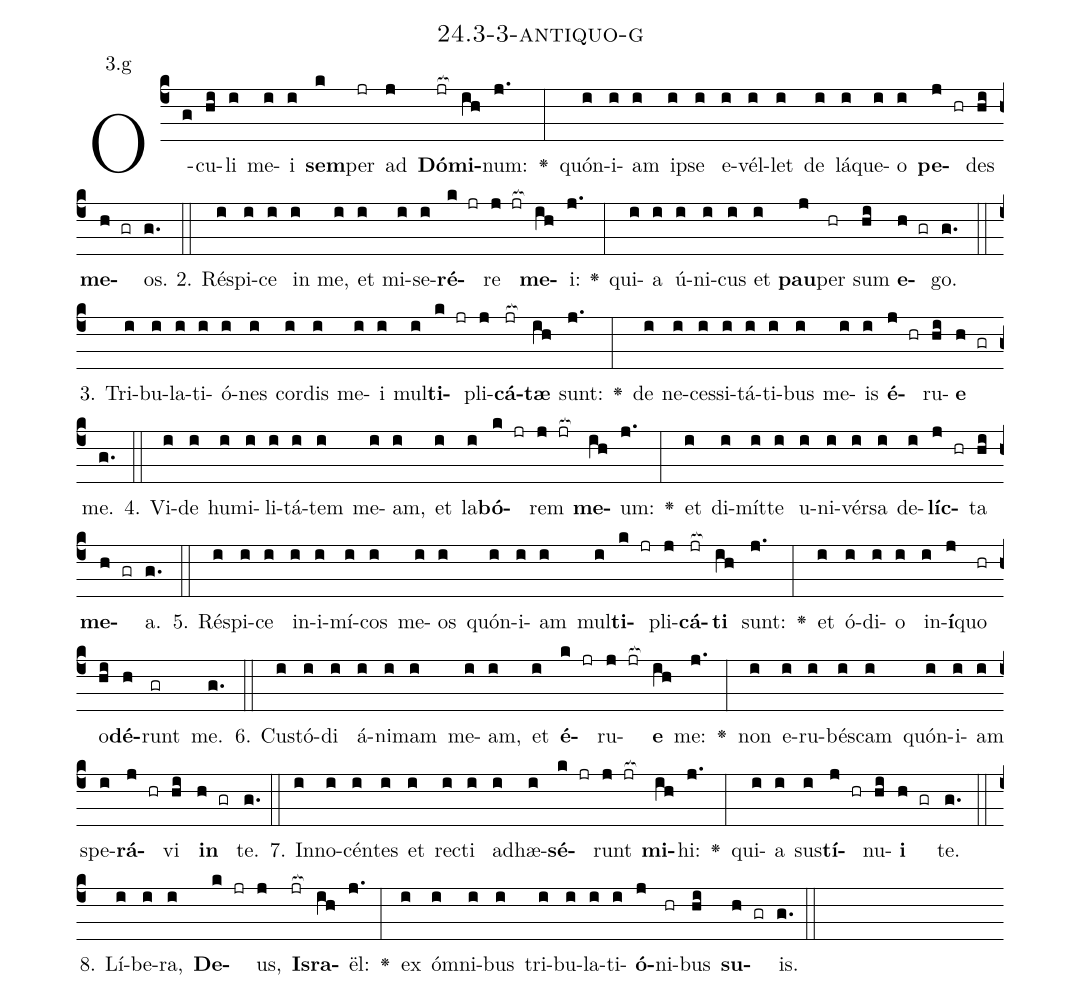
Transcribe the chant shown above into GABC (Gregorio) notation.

name: 24.3-3-antiquo-g;
annotation: 3.g;
%%
(c4)O(g)cu(hi)li(i) me(i)i(i) <b>sem</b>(k)per(jr) ad(j) <b>Dó</b>(jr[ocb:1{])<b>mi</b>(ih[ocb:0}])num:(j.) <v>\greheightstar</v>(:) quón(i)i(i)am(i) ip(i)se(i) e(i)vél(i)let(i) de(i) lá(i)que(i)o(i) <b>pe</b>(j hr)des(hi) <b>me</b>(h gr)os.(g.) (::)
2. Ré(i)spi(i)ce(i) in(i) me,(i) et(i) mi(i)se(i)<b>ré</b>(k jr)re(j jr[ocb:1{]) <b>me</b>(ih[ocb:0}])i:(j.) <v>\greheightstar</v>(:) qui(i)a(i) ú(i)ni(i)cus(i) et(i) <b>pau</b>(j)per(hr) sum(hi) <b>e</b>(h gr)go.(g.) (::)
3. Tri(i)bu(i)la(i)ti(i)ó(i)nes(i) cor(i)dis(i) me(i)i(i) mul(i)<b>ti</b>(k jr)pli(j)<b>cá</b>(jr[ocb:1{])<b>tæ</b>(ih[ocb:0}]) sunt:(j.) <v>\greheightstar</v>(:) de(i) ne(i)ces(i)si(i)tá(i)ti(i)bus(i) me(i)is(i) <b>é</b>(j hr)ru(hi)<b>e</b>(h gr) me.(g.) (::)
4. Vi(i)de(i) hu(i)mi(i)li(i)tá(i)tem(i) me(i)am,(i) et(i) la(i)<b>bó</b>(k jr)rem(j jr[ocb:1{]) <b>me</b>(ih[ocb:0}])um:(j.) <v>\greheightstar</v>(:) et(i) di(i)mít(i)te(i) u(i)ni(i)vér(i)sa(i) de(i)<b>líc</b>(j hr)ta(hi) <b>me</b>(h gr)a.(g.) (::)
5. Ré(i)spi(i)ce(i) in(i)i(i)mí(i)cos(i) me(i)os(i) quón(i)i(i)am(i) mul(i)<b>ti</b>(k jr)pli(j)<b>cá</b>(jr[ocb:1{])<b>ti</b>(ih[ocb:0}]) sunt:(j.) <v>\greheightstar</v>(:) et(i) ó(i)di(i)o(i) in(i)<b>í</b>(j)quo(hr) o(hi)<b>dé</b>(h)runt(gr) me.(g.) (::)
6. Cus(i)tó(i)di(i) á(i)ni(i)mam(i) me(i)am,(i) et(i) <b>é</b>(k jr)ru(j jr[ocb:1{])<b>e</b>(ih[ocb:0}]) me:(j.) <v>\greheightstar</v>(:) non(i) e(i)ru(i)bés(i)cam(i) quón(i)i(i)am(i) spe(i)<b>rá</b>(j hr)vi(hi) <b>in</b>(h gr) te.(g.) (::)
7. In(i)no(i)cén(i)tes(i) et(i) rec(i)ti(i) ad(i)hæ(i)<b>sé</b>(k jr)runt(j jr[ocb:1{]) <b>mi</b>(ih[ocb:0}])hi:(j.) <v>\greheightstar</v>(:) qui(i)a(i) sus(i)<b>tí</b>(j hr)nu(hi)<b>i</b>(h gr) te.(g.) (::)
8. Lí(i)be(i)ra,(i) <b>De</b>(k jr)us,(j) <b>Is</b>(jr[ocb:1{])<b>ra</b>(ih[ocb:0}])ël:(j.) <v>\greheightstar</v>(:) ex(i) óm(i)ni(i)bus(i) tri(i)bu(i)la(i)ti(i)<b>ó</b>(j)ni(hr)bus(hi) <b>su</b>(h gr)is.(g.) (::)
